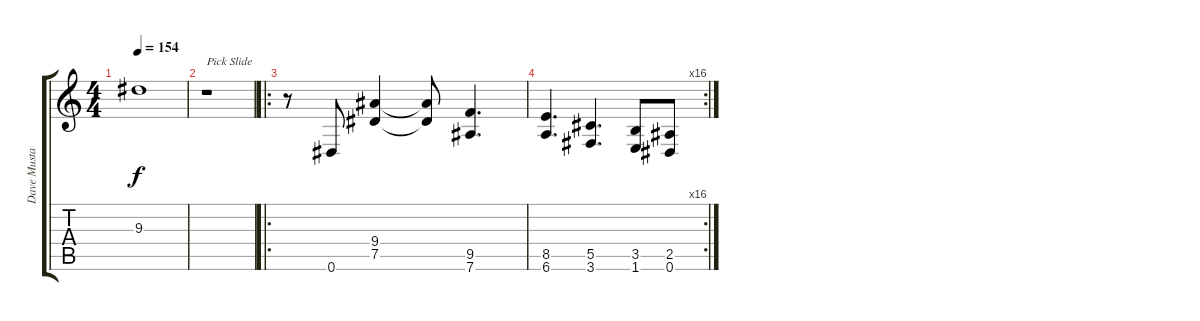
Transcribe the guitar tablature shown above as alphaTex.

\track ("Dave Mustaine" "Dave Musta") {instrument distortionguitar}
\staff {score tabs}
\tuning (Eb4 Bb3 Gb3 Db3 Ab2 Eb2) {hide}
\ts (4 4)
\tempo 154
\clef g2
\ks c
9.3.1{dy f} |
r.1{txt "Pick Slide"} |
\ro
r.8 0.6.8 (9.4 7.5).4 (9.4{t} 7.5{t}).8 (9.5 7.6).4{d} |
\rc 16
(8.5 6.6).4{d} (5.5 3.6).4{d} (3.5 1.6).8 (2.5 0.6).8
